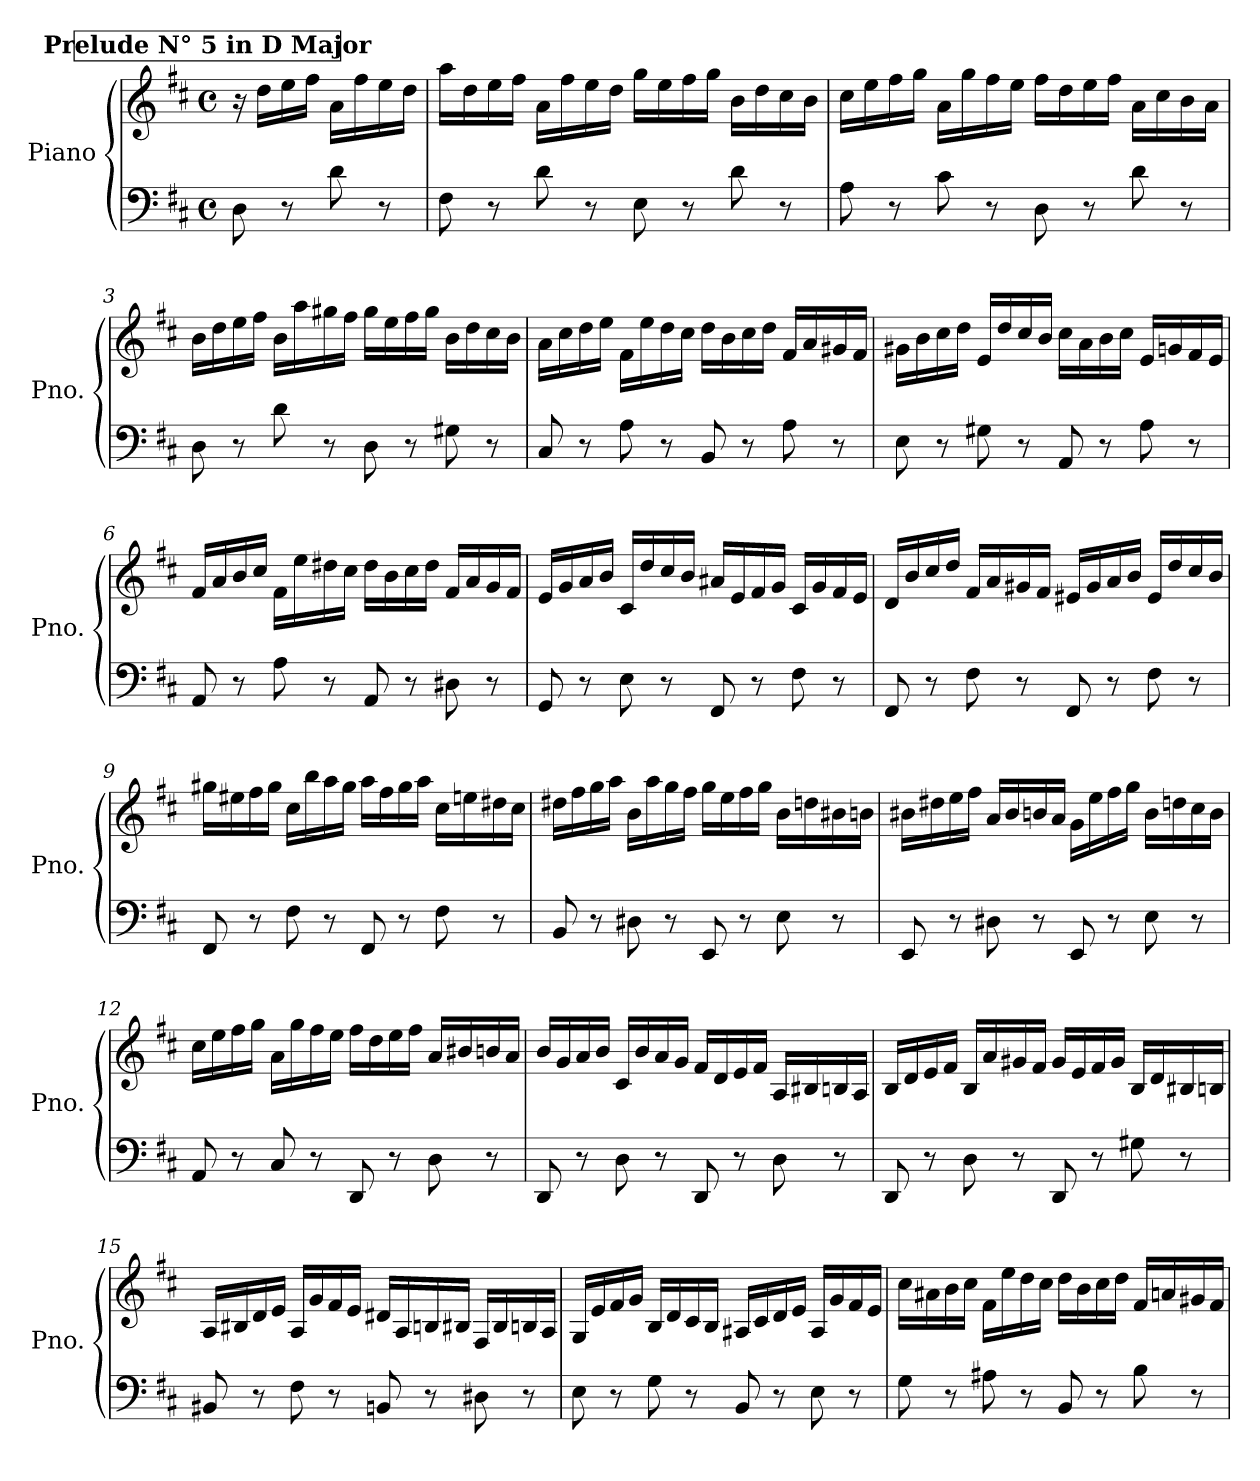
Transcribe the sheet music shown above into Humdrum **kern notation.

**kern	**kern	**dynam
*part1	*part1	*part1
*staff2	*staff1	*staff1/2
*I"Piano	*	*
*I'Pno.	*	*
*clefF4	*clefG2	*
*k[f#c#]	*k[f#c#]	*
*M4/4	*M4/4	*
*met(c)	*met(c)	*
*MM100	*MM100	*
!!LO:REH:place=s1:a:B:fs=24:t=Prelude N° 5 in D Major
=	=	=
!	!	!LO:DY:b=2
!	!	!LO:DY:n=1:b
8D\	16r	mp mp
.	16dd\LL	.
8r	16ee\	.
.	16ff#\JJ	.
8d\	16a\LL	.
.	16ff#\	.
8r	16ee\	.
.	16dd\JJ	.
=1	=1	=1
8F#\	16aa\LL	.
.	16dd\	.
8r	16ee\	.
.	16ff#\JJ	.
8d\	16a\LL	.
.	16ff#\	.
8r	16ee\	.
.	16dd\JJ	.
8E\	16gg\LL	.
.	16ee\	.
8r	16ff#\	.
.	16gg\JJ	.
8d\	16b\LL	.
.	16dd\	.
8r	16cc#\	.
.	16b\JJ	.
=2	=2	=2
8A\	16cc#\LL	.
.	16ee\	.
8r	16ff#\	.
.	16gg\JJ	.
8c#\	16a\LL	.
.	16gg\	.
8r	16ff#\	.
.	16ee\JJ	.
8D\	16ff#\LL	.
.	16dd\	.
8r	16ee\	.
.	16ff#\JJ	.
8d\	16a\LL	.
.	16cc#\	.
8r	16b\	.
.	16a\JJ	.
!!LO:LB:g=z
=3	=3	=3
8D\	16b\LL	.
.	16dd\	.
8r	16ee\	.
.	16ff#\JJ	.
8d\	16b\LL	.
.	16aa\	.
8r	16gg#X\	.
.	16ff#\JJ	.
8D\	16gg#\LL	.
.	16ee\	.
8r	16ff#\	.
.	16gg#\JJ	.
8G#X\	16b\LL	.
.	16dd\	.
8r	16cc#\	.
.	16b\JJ	.
=4	=4	=4
8C#/	16a\LL	.
.	16cc#\	.
8r	16dd\	.
.	16ee\JJ	.
8A\	16f#\LL	.
.	16ee\	.
8r	16dd\	.
.	16cc#\JJ	.
8BB/	16dd\LL	.
.	16b\	.
8r	16cc#\	.
.	16dd\JJ	.
8A\	16f#/LL	.
.	16a/	.
8r	16g#X/	.
.	16f#/JJ	.
=5	=5	=5
8E\	16g#X\LL	.
.	16b\	.
8r	16cc#\	.
.	16dd\JJ	.
8G#X\	16e/LL	.
.	16dd/	.
8r	16cc#/	.
.	16b/JJ	.
8AA/	16cc#\LL	.
.	16a\	.
8r	16b\	.
.	16cc#\JJ	.
8A\	16e/LL	.
.	16gn/	.
8r	16f#/	.
.	16e/JJ	.
!!LO:LB:g=z
=6	=6	=6
8AA/	16f#/LL	.
.	16a/	.
8r	16b/	.
.	16cc#/JJ	.
8A\	16f#\LL	.
.	16ee\	.
8r	16dd#X\	.
.	16cc#\JJ	.
8AA/	16dd#\LL	.
.	16b\	.
8r	16cc#\	.
.	16dd#\JJ	.
8D#X\	16f#/LL	.
.	16a/	.
8r	16g/	.
.	16f#/JJ	.
=7	=7	=7
8GG/	16e/LL	.
.	16g/	.
8r	16a/	.
.	16b/JJ	.
8E\	16c#/LL	.
.	16dd/	.
8r	16cc#/	.
.	16b/JJ	.
8FF#/	16a#X/LL	.
.	16e/	.
8r	16f#/	.
.	16g/JJ	.
8F#\	16c#/LL	.
.	16g/	.
8r	16f#/	.
.	16e/JJ	.
=8	=8	=8
8FF#/	16d/LL	.
.	16b/	.
8r	16cc#/	.
.	16dd/JJ	.
8F#\	16f#/LL	.
.	16a/	.
8r	16g#X/	.
.	16f#/JJ	.
8FF#/	16e#X/LL	.
.	16g#/	.
8r	16a/	.
.	16b/JJ	.
8F#\	16e#/LL	.
.	16dd/	.
8r	16cc#/	.
.	16b/JJ	.
!!LO:LB:g=z
=9	=9	=9
8FF#/	16gg#X\LL	.
.	16ee#X\	.
8r	16ff#\	.
.	16gg#\JJ	.
8F#\	16cc#\LL	.
.	16bb\	.
8r	16aa\	.
.	16gg#\JJ	.
8FF#/	16aa\LL	.
.	16ff#\	.
8r	16gg#\	.
.	16aa\JJ	.
8F#\	16cc#\LL	.
.	16een\	.
8r	16dd#X\	.
.	16cc#\JJ	.
=10	=10	=10
8BB/	16dd#X\LL	.
.	16ff#\	.
8r	16gg\	.
.	16aa\JJ	.
8D#X\	16b\LL	.
.	16aa\	.
8r	16gg\	.
.	16ff#\JJ	.
8EE/	16gg\LL	.
.	16ee\	.
8r	16ff#\	.
.	16gg\JJ	.
8E\	16b\LL	.
.	16ddn\	.
8r	16b#X\	.
.	16bn\JJ	.
!!LO:LB:g=z
=11	=11	=11
8EE/	16b#X\LL	.
.	16dd#X\	.
8r	16ee\	.
.	16ff#\JJ	.
8D#X\	16a/LL	.
.	16b#/	.
8r	16bn/	.
.	16a/JJ	.
8EE/	16g\LL	.
.	16ee\	.
8r	16ff#\	.
.	16gg\JJ	.
8E\	16b\LL	.
.	16ddn\	.
8r	16cc#\	.
.	16b\JJ	.
=12	=12	=12
8AA/	16cc#\LL	.
.	16ee\	.
8r	16ff#\	.
.	16gg\JJ	.
8C#/	16a\LL	.
.	16gg\	.
8r	16ff#\	.
.	16ee\JJ	.
8DD/	16ff#\LL	.
.	16dd\	.
8r	16ee\	.
.	16ff#\JJ	.
8D\	16a/LL	.
.	16b#X/	.
8r	16bn/	.
.	16a/JJ	.
!!LO:PB:g=z
=13	=13	=13
8DD/	16b/LL	.
.	16g/	.
8r	16a/	.
.	16b/JJ	.
8D\	16c#/LL	.
.	16b/	.
8r	16a/	.
.	16g/JJ	.
8DD/	16f#/LL	.
.	16d/	.
8r	16e/	.
.	16f#/JJ	.
8D\	16A/LL	.
.	16B#X/	.
8r	16Bn/	.
.	16A/JJ	.
=14	=14	=14
8DD/	16B/LL	.
.	16d/	.
8r	16e/	.
.	16f#/JJ	.
8D\	16B/LL	.
.	16a/	.
8r	16g#X/	.
.	16f#/JJ	.
8DD/	16g#/LL	.
.	16e/	.
8r	16f#/	.
.	16g#/JJ	.
8G#X\	16B/LL	.
.	16d/	.
8r	16B#X/	.
.	16Bn/JJ	.
!!LO:LB:g=z
=15	=15	=15
8BB#X/	16A/LL	.
.	16B#X/	.
8r	16d/	.
.	16e/JJ	.
8F#\	16A/LL	.
.	16g/	.
8r	16f#/	.
.	16e/JJ	.
8BBn/	16d#X/LL	.
.	16A/	.
8r	16Bn/	.
.	16B#X/JJ	.
8D#X\	16F#/LL	.
.	16B#/	.
8r	16Bn/	.
.	16A/JJ	.
=16	=16	=16
8E\	16G/LL	.
.	16e/	.
8r	16f#/	.
.	16g/JJ	.
8G\	16B/LL	.
.	16d/	.
8r	16c#/	.
.	16B/JJ	.
8BB/	16A#X/LL	.
.	16c#/	.
8r	16d/	.
.	16e/JJ	.
8E\	16A#/LL	.
.	16g/	.
8r	16f#/	.
.	16e/JJ	.
!!LO:LB:g=z
=17	=17	=17
8G\	16cc#\LL	.
.	16a#X\	.
8r	16b\	.
.	16cc#\JJ	.
8A#X\	16f#\LL	.
.	16ee\	.
8r	16dd\	.
.	16cc#\JJ	.
8BB/	16dd\LL	.
.	16b\	.
8r	16cc#\	.
.	16dd\JJ	.
8B\	16f#/LL	.
.	16an/	.
8r	16g#X/	.
.	16f#/JJ	.
=	=	=
*-	*-	*-
